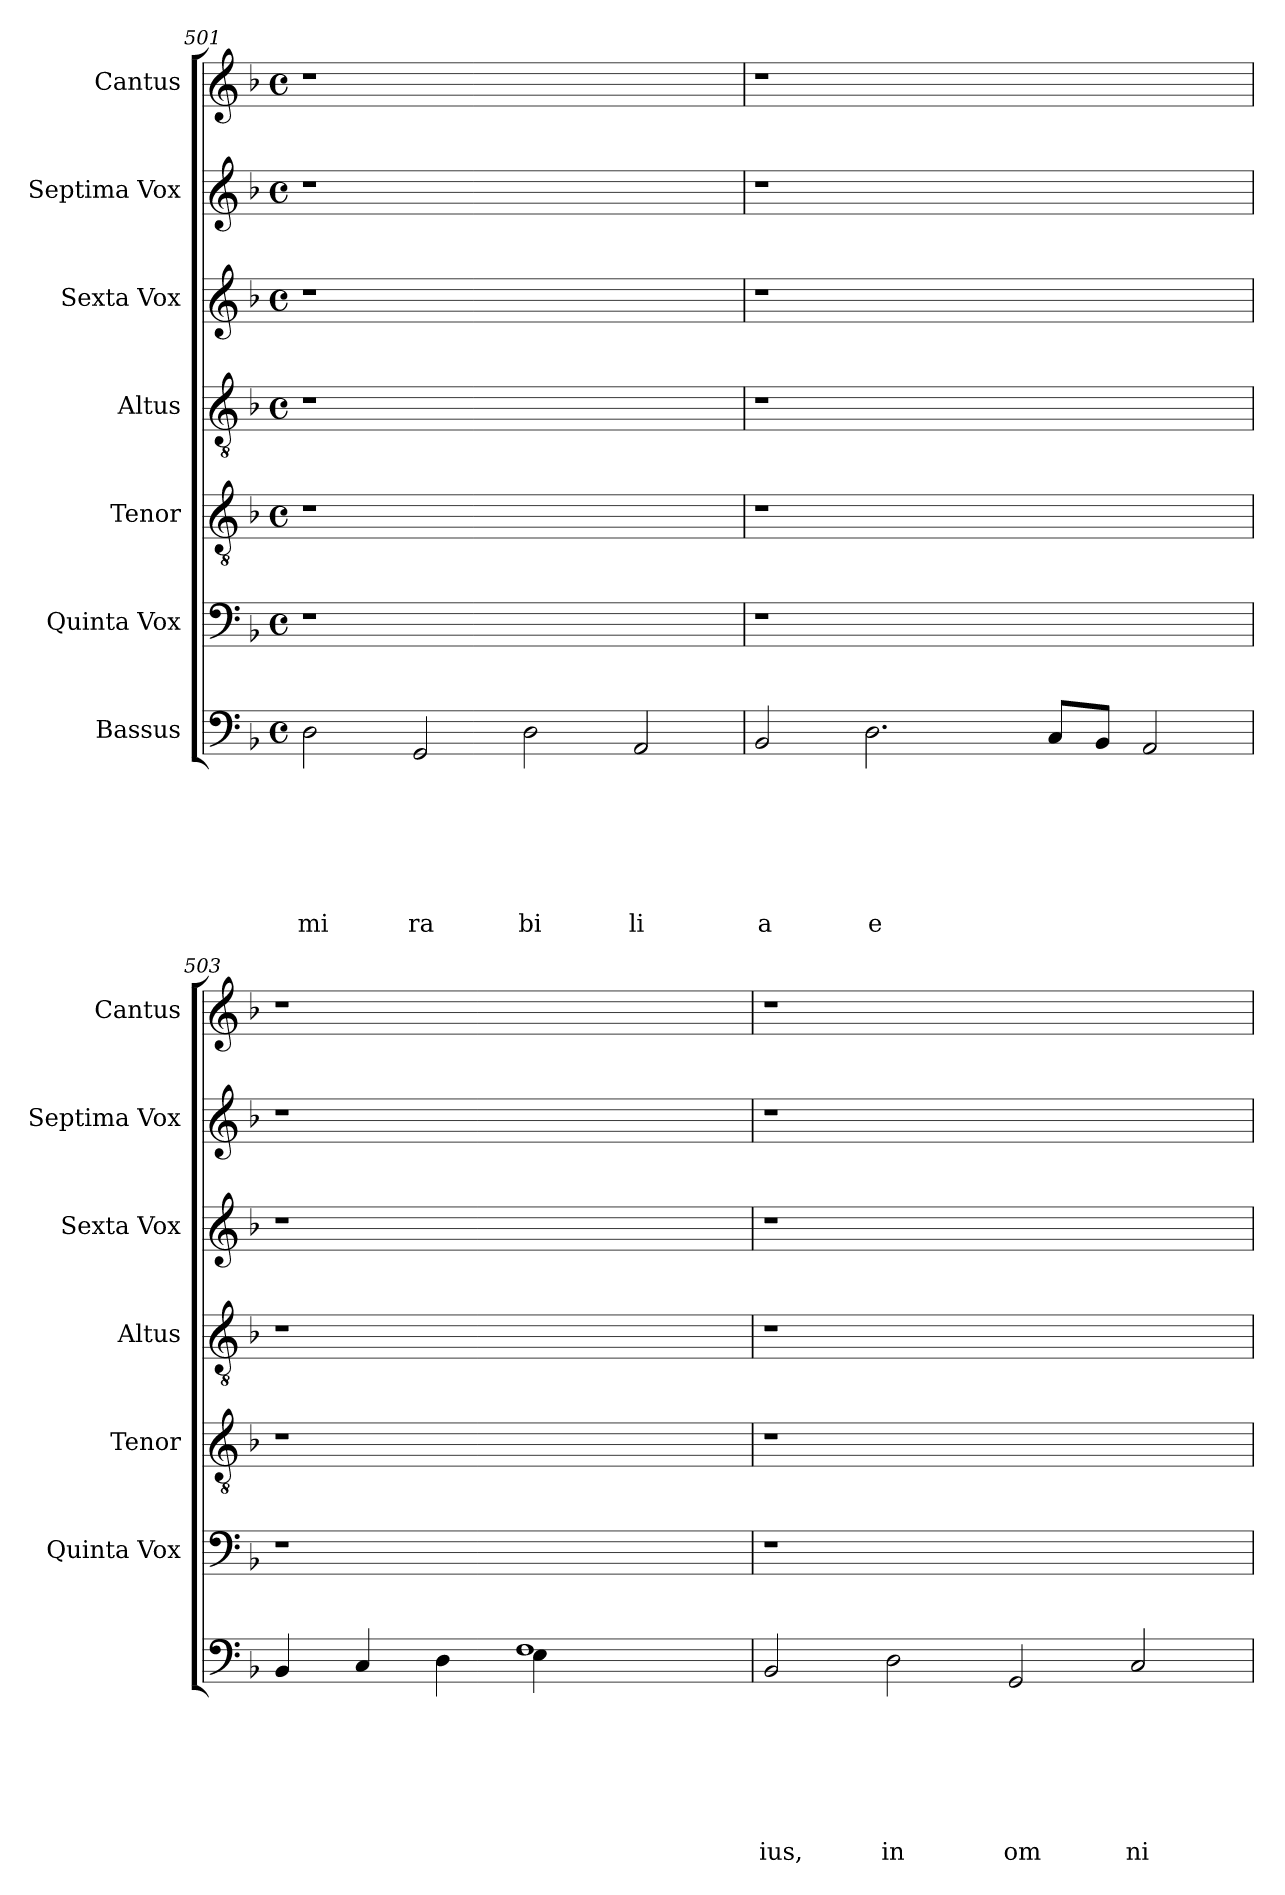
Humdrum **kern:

**kern	**text	**text	**text	**text	**text	**text	**text	**kern	**kern	**kern	**kern	**kern	**kern
*part7	*part7	*part7	*part7	*part7	*part7	*part7	*part7	*part6	*part5	*part4	*part3	*part2	*part1
*staff7	*staff7	*staff7	*staff7	*staff7	*staff7	*staff7	*staff7	*staff6	*staff5	*staff4	*staff3	*staff2	*staff1
*I"Bassus	*	*	*	*	*	*	*	*I"Quinta Vox	*I"Tenor	*I"Altus	*I"Sexta Vox	*I"Septima Vox	*I"Cantus
*	*	*	*	*	*	*	*	*I'Quinta Vox	*I'Tenor	*I'Altus	*I'Sexta Vox	*I'Septima Vox	*I'Cantus
*clefF4	*	*	*	*	*	*	*	*clefF4	*clefGv2	*clefGv2	*clefG2	*clefG2	*clefG2
*k[b-]	*	*	*	*	*	*	*	*k[b-]	*k[b-]	*k[b-]	*k[b-]	*k[b-]	*k[b-]
*F:	*	*	*	*	*	*	*	*F:	*F:	*F:	*F:	*F:	*F:
*M4/4	*	*	*	*	*	*	*	*M4/4	*M4/4	*M4/4	*M4/4	*M4/4	*M4/4
*met(c)	*	*	*	*	*	*	*	*met(c)	*met(c)	*met(c)	*met(c)	*met(c)	*met(c)
=501	=501	=501	=501	=501	=501	=501	=501	=501	=501	=501	=501	=501	=501
!	!	!	!	!	!	!	!LO:LY:b	!	!	!	!	!	!
2D\	.	.	.	.	.	.	mi	1r	1r	1r	1r	1r	1r
!	!	!	!	!	!	!	!LO:LY:b	!	!	!	!	!	!
2GG/	.	.	.	.	.	.	ra	.	.	.	.	.	.
!	!	!	!	!	!	!	!LO:LY:b	!	!	!	!	!	!
2D\	.	.	.	.	.	.	bi	1ryy	1ryy	1ryy	1ryy	1ryy	1ryy
!	!	!	!	!	!	!	!LO:LY:b	!	!	!	!	!	!
2AA/	.	.	.	.	.	.	li	.	.	.	.	.	.
=502	=502	=502	=502	=502	=502	=502	=502	=502	=502	=502	=502	=502	=502
!	!	!	!	!	!	!	!LO:LY:b	!	!	!	!	!	!
2BB-/	.	.	.	.	.	.	a	1r	1r	1r	1r	1r	1r
!	!	!	!	!	!	!	!LO:LY:b	!	!	!	!	!	!
2.D\	.	.	.	.	.	.	e	.	.	.	.	.	.
.	.	.	.	.	.	.	.	1ryy	1ryy	1ryy	1ryy	1ryy	1ryy
8C/L	.	.	.	.	.	.	.	.	.	.	.	.	.
8BB-/J	.	.	.	.	.	.	.	.	.	.	.	.	.
2AA/	.	.	.	.	.	.	.	.	.	.	.	.	.
=503	=503	=503	=503	=503	=503	=503	=503	=503	=503	=503	=503	=503	=503
*^	*	*	*	*	*	*	*	*	*	*	*	*	*
4BB-/	2ryy	.	.	.	.	.	.	.	1r	1r	1r	1r	1r	1r
4C/	.	.	.	.	.	.	.	.	.	.	.	.	.	.
4ryy	4D\	.	.	.	.	.	.	.	.	.	.	.	.	.
1F	4E\	.	.	.	.	.	.	.	.	.	.	.	.	.
.	2.ryy	.	.	.	.	.	.	.	2.ryy	2.ryy	2.ryy	2.ryy	2.ryy	2.ryy
!!LO:PB:g=z
=504	=504	=504	=504	=504	=504	=504	=504	=504	=504	=504	=504	=504	=504	=504
!	!	!	!	!	!	!	!	!LO:LY:b	!	!	!	!	!	!
*v	*v	*	*	*	*	*	*	*	*	*	*	*	*	*
2BB-/	.	.	.	.	.	.	ius,	1r	1r	1r	1r	1r	1r
!	!	!	!	!	!	!	!LO:LY:b	!	!	!	!	!	!
2D\	.	.	.	.	.	.	in	.	.	.	.	.	.
!	!	!	!	!	!	!	!LO:LY:b	!	!	!	!	!	!
2GG/	.	.	.	.	.	.	om	1ryy	1ryy	1ryy	1ryy	1ryy	1ryy
!	!	!	!	!	!	!	!LO:LY:b	!	!	!	!	!	!
2C/	.	.	.	.	.	.	ni	.	.	.	.	.	.
=	=	=	=	=	=	=	=	=	=	=	=	=	=
*-	*-	*-	*-	*-	*-	*-	*-	*-	*-	*-	*-	*-	*-
